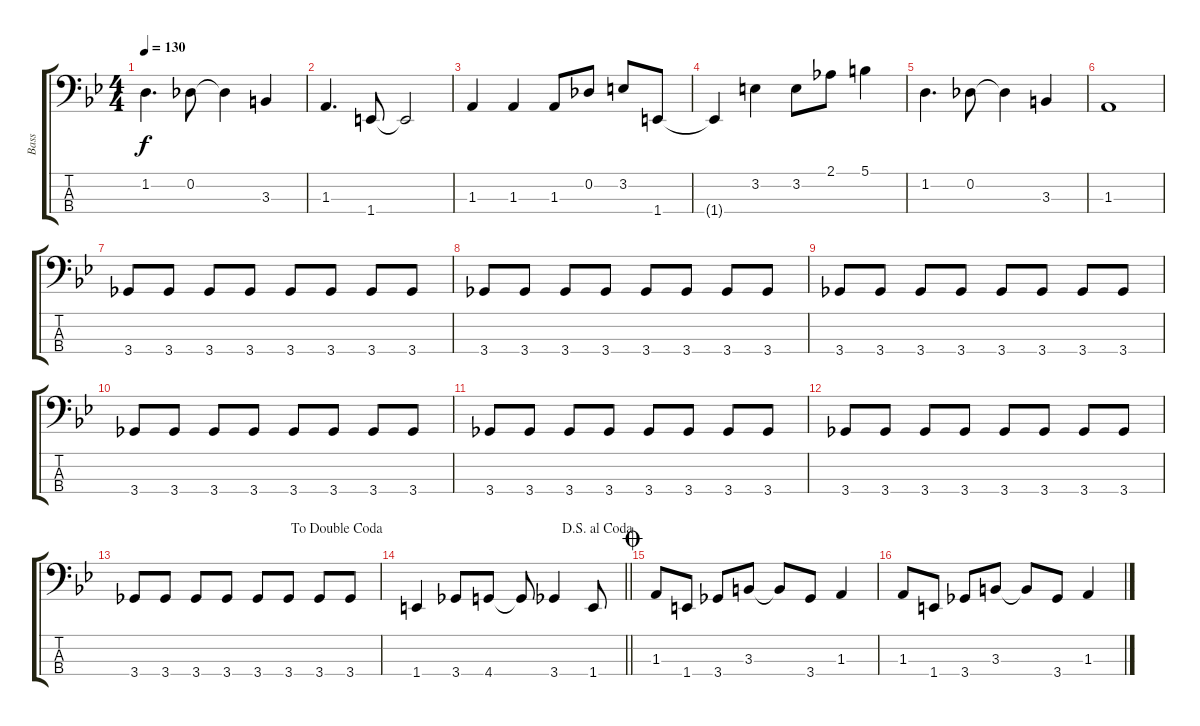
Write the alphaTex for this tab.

\track ("Bass" "Bass") {instrument electricbassfinger}
\staff {score tabs}
\tuning (Gb2 Db2 Ab1 Eb1) {hide}
\ts (4 4)
\tempo 130
\clef f4
\ks bb
1.2.4{d dy f} 0.2.8 0.2{t}.4 3.3.4 |
1.3.4{d} 1.4.8 1.4{t}.2 |
1.3.4 1.3.4 1.3.8 0.2.8 3.2.8 1.4.8 |
1.4{t}.4 3.2.4 3.2.8 2.1.8 5.1.4 |
1.2.4{d} 0.2.8 0.2{t}.4 3.3.4 |
1.3.1 |
3.4.8 3.4.8 3.4.8 3.4.8 3.4.8 3.4.8 3.4.8 3.4.8 |
3.4.8 3.4.8 3.4.8 3.4.8 3.4.8 3.4.8 3.4.8 3.4.8 |
3.4.8 3.4.8 3.4.8 3.4.8 3.4.8 3.4.8 3.4.8 3.4.8 |
3.4.8 3.4.8 3.4.8 3.4.8 3.4.8 3.4.8 3.4.8 3.4.8 |
3.4.8 3.4.8 3.4.8 3.4.8 3.4.8 3.4.8 3.4.8 3.4.8 |
3.4.8 3.4.8 3.4.8 3.4.8 3.4.8 3.4.8 3.4.8 3.4.8 |
\jump dadoublecoda
3.4.8 3.4.8 3.4.8 3.4.8 3.4.8 3.4.8 3.4.8 3.4.8 |
\jump dalsegnoalcoda
\barLineRight lightlight
1.4.4 3.4.8 4.4.8 4.4{t}.8 3.4.4 1.4.8 |
\jump coda
1.3.8 1.4.8 3.4.8 3.3.8 3.3{t}.8 3.4.8 1.3.4 |
1.3.8 1.4.8 3.4.8 3.3.8 3.3{t}.8 3.4.8 1.3.4
